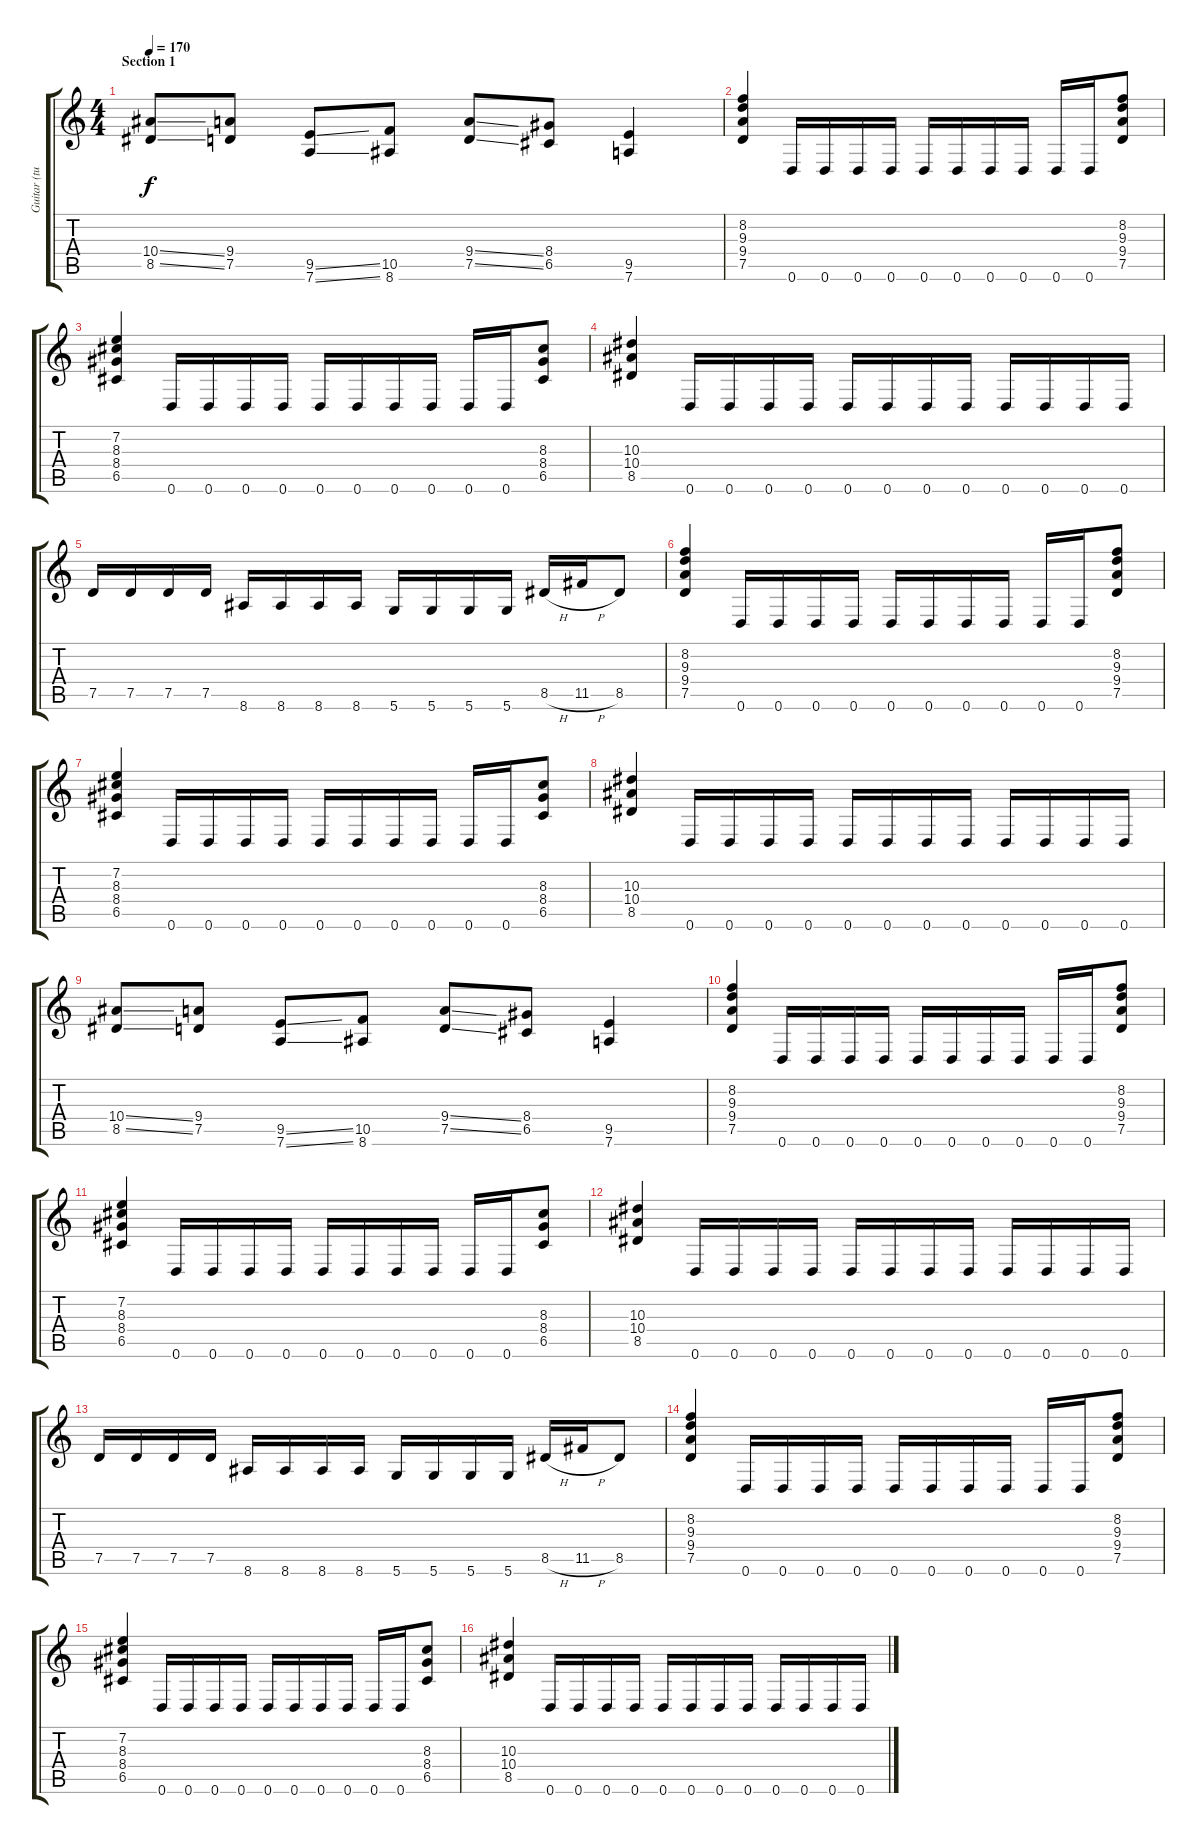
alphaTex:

\track ("Guitar (tuned D)" "Guitar (tu") {instrument distortionguitar}
\staff {score tabs}
\tuning (D4 A3 F3 C3 G2 D2) {hide}
\ts (4 4)
\section ("" "Section 1")
\tempo 170
\clef g2
\ks c
(10.4{ss} 8.5{ss}).8{dy f instrument distortionguitar} (9.4 7.5).8 (9.5{ss} 7.6{ss}).8 (10.5 8.6).8 (9.4{ss} 7.5{ss}).8 (8.4 6.5).8 (9.5 7.6).4 |
(8.2 9.3 9.4 7.5).4 0.6.16 0.6.16 0.6.16 0.6.16 0.6.16 0.6.16 0.6.16 0.6.16 0.6.16 0.6.16 (8.2 9.3 9.4 7.5).8 |
(7.2 8.3 8.4 6.5).4 0.6.16 0.6.16 0.6.16 0.6.16 0.6.16 0.6.16 0.6.16 0.6.16 0.6.16 0.6.16 (8.3 8.4 6.5).8 |
(10.3 10.4 8.5).4 0.6.16 0.6.16 0.6.16 0.6.16 0.6.16 0.6.16 0.6.16 0.6.16 0.6.16 0.6.16 0.6.16 0.6.16 |
7.5.16 7.5.16 7.5.16 7.5.16 8.6.16 8.6.16 8.6.16 8.6.16 5.6.16 5.6.16 5.6.16 5.6.16 8.5{h}.16 11.5{h}.16 8.5.8 |
(8.2 9.3 9.4 7.5).4 0.6.16 0.6.16 0.6.16 0.6.16 0.6.16 0.6.16 0.6.16 0.6.16 0.6.16 0.6.16 (8.2 9.3 9.4 7.5).8 |
(7.2 8.3 8.4 6.5).4 0.6.16 0.6.16 0.6.16 0.6.16 0.6.16 0.6.16 0.6.16 0.6.16 0.6.16 0.6.16 (8.3 8.4 6.5).8 |
(10.3 10.4 8.5).4 0.6.16 0.6.16 0.6.16 0.6.16 0.6.16 0.6.16 0.6.16 0.6.16 0.6.16 0.6.16 0.6.16 0.6.16 |
(10.4{ss} 8.5{ss}).8 (9.4 7.5).8 (9.5{ss} 7.6{ss}).8 (10.5 8.6).8 (9.4{ss} 7.5{ss}).8 (8.4 6.5).8 (9.5 7.6).4 |
(8.2 9.3 9.4 7.5).4 0.6.16 0.6.16 0.6.16 0.6.16 0.6.16 0.6.16 0.6.16 0.6.16 0.6.16 0.6.16 (8.2 9.3 9.4 7.5).8 |
(7.2 8.3 8.4 6.5).4 0.6.16 0.6.16 0.6.16 0.6.16 0.6.16 0.6.16 0.6.16 0.6.16 0.6.16 0.6.16 (8.3 8.4 6.5).8 |
(10.3 10.4 8.5).4 0.6.16 0.6.16 0.6.16 0.6.16 0.6.16 0.6.16 0.6.16 0.6.16 0.6.16 0.6.16 0.6.16 0.6.16 |
7.5.16 7.5.16 7.5.16 7.5.16 8.6.16 8.6.16 8.6.16 8.6.16 5.6.16 5.6.16 5.6.16 5.6.16 8.5{h}.16 11.5{h}.16 8.5.8 |
(8.2 9.3 9.4 7.5).4 0.6.16 0.6.16 0.6.16 0.6.16 0.6.16 0.6.16 0.6.16 0.6.16 0.6.16 0.6.16 (8.2 9.3 9.4 7.5).8 |
(7.2 8.3 8.4 6.5).4 0.6.16 0.6.16 0.6.16 0.6.16 0.6.16 0.6.16 0.6.16 0.6.16 0.6.16 0.6.16 (8.3 8.4 6.5).8 |
(10.3 10.4 8.5).4 0.6.16 0.6.16 0.6.16 0.6.16 0.6.16 0.6.16 0.6.16 0.6.16 0.6.16 0.6.16 0.6.16 0.6.16
